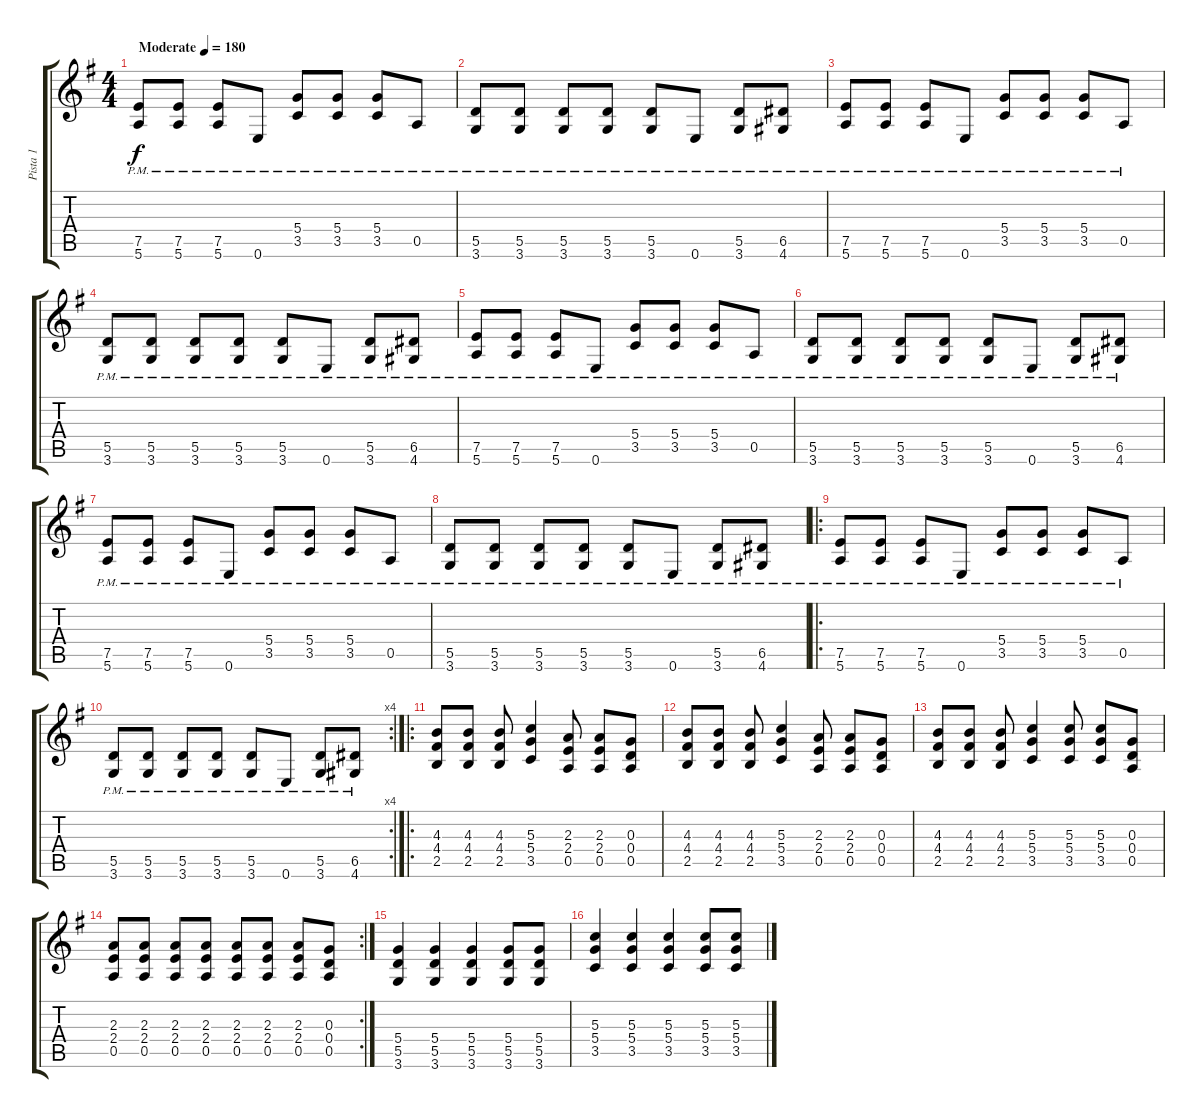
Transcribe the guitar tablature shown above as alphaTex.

\track ("Pista 1" "Pista 1") {instrument distortionguitar}
\staff {score tabs}
\tuning (E4 B3 G3 D3 A2 E2) {hide}
\ts (4 4)
\tempo (180 "Moderate")
\clef g2
\ks g
(7.5{pm} 5.6{pm}).8{dy f instrument distortionguitar} (7.5{pm} 5.6{pm}).8 (7.5{pm} 5.6{pm}).8 0.6{pm}.8 (5.4{pm} 3.5{pm}).8 (5.4{pm} 3.5{pm}).8 (5.4{pm} 3.5{pm}).8 0.5{pm}.8 |
(5.5{pm} 3.6{pm}).8 (5.5{pm} 3.6{pm}).8 (5.5{pm} 3.6{pm}).8 (5.5{pm} 3.6{pm}).8 (5.5{pm} 3.6{pm}).8 0.6{pm}.8 (5.5{pm} 3.6{pm}).8 (6.5{pm} 4.6{pm}).8 |
(7.5{pm} 5.6{pm}).8 (7.5{pm} 5.6{pm}).8 (7.5{pm} 5.6{pm}).8 0.6{pm}.8 (5.4{pm} 3.5{pm}).8 (5.4{pm} 3.5{pm}).8 (5.4{pm} 3.5{pm}).8 0.5{pm}.8 |
(5.5{pm} 3.6{pm}).8 (5.5{pm} 3.6{pm}).8 (5.5{pm} 3.6{pm}).8 (5.5{pm} 3.6{pm}).8 (5.5{pm} 3.6{pm}).8 0.6{pm}.8 (5.5{pm} 3.6{pm}).8 (6.5{pm} 4.6{pm}).8 |
(7.5{pm} 5.6{pm}).8 (7.5{pm} 5.6{pm}).8 (7.5{pm} 5.6{pm}).8 0.6{pm}.8 (5.4{pm} 3.5{pm}).8 (5.4{pm} 3.5{pm}).8 (5.4{pm} 3.5{pm}).8 0.5{pm}.8 |
(5.5{pm} 3.6{pm}).8 (5.5{pm} 3.6{pm}).8 (5.5{pm} 3.6{pm}).8 (5.5{pm} 3.6{pm}).8 (5.5{pm} 3.6{pm}).8 0.6{pm}.8 (5.5{pm} 3.6{pm}).8 (6.5{pm} 4.6{pm}).8 |
(7.5{pm} 5.6{pm}).8 (7.5{pm} 5.6{pm}).8 (7.5{pm} 5.6{pm}).8 0.6{pm}.8 (5.4{pm} 3.5{pm}).8 (5.4{pm} 3.5{pm}).8 (5.4{pm} 3.5{pm}).8 0.5{pm}.8 |
(5.5{pm} 3.6{pm}).8 (5.5{pm} 3.6{pm}).8 (5.5{pm} 3.6{pm}).8 (5.5{pm} 3.6{pm}).8 (5.5{pm} 3.6{pm}).8 0.6{pm}.8 (5.5{pm} 3.6{pm}).8 (6.5{pm} 4.6{pm}).8 |
\ro
(7.5{pm} 5.6{pm}).8 (7.5{pm} 5.6{pm}).8 (7.5{pm} 5.6{pm}).8 0.6{pm}.8 (5.4{pm} 3.5{pm}).8 (5.4{pm} 3.5{pm}).8 (5.4{pm} 3.5{pm}).8 0.5{pm}.8 |
\rc 4
(5.5{pm} 3.6{pm}).8 (5.5{pm} 3.6{pm}).8 (5.5{pm} 3.6{pm}).8 (5.5{pm} 3.6{pm}).8 (5.5{pm} 3.6{pm}).8 0.6{pm}.8 (5.5{pm} 3.6{pm}).8 (6.5{pm} 4.6{pm}).8 |
\ro
(4.3 4.4 2.5).8 (4.3 4.4 2.5).8 (4.3 4.4 2.5).8 (5.3 5.4 3.5).4 (2.3 2.4 0.5).8 (2.3 2.4 0.5).8 (0.3 0.4 0.5).8 |
(4.3 4.4 2.5).8 (4.3 4.4 2.5).8 (4.3 4.4 2.5).8 (5.3 5.4 3.5).4 (2.3 2.4 0.5).8 (2.3 2.4 0.5).8 (0.3 0.4 0.5).8 |
(4.3 4.4 2.5).8 (4.3 4.4 2.5).8 (4.3 4.4 2.5).8 (5.3 5.4 3.5).4 (5.3 5.4 3.5).8 (5.3 5.4 3.5).8 (0.3 0.4 0.5).8 |
\rc 2
(2.3 2.4 0.5).8 (2.3 2.4 0.5).8 (2.3 2.4 0.5).8 (2.3 2.4 0.5).8 (2.3 2.4 0.5).8 (2.3 2.4 0.5).8 (2.3 2.4 0.5).8 (0.3 0.4 0.5).8 |
(5.4 5.5 3.6).4 (5.4 5.5 3.6).4 (5.4 5.5 3.6).4 (5.4 5.5 3.6).8 (5.4 5.5 3.6).8 |
(5.3 5.4 3.5).4 (5.3 5.4 3.5).4 (5.3 5.4 3.5).4 (5.3 5.4 3.5).8 (5.3{ss} 5.4{ss} 3.5{ss}).8
